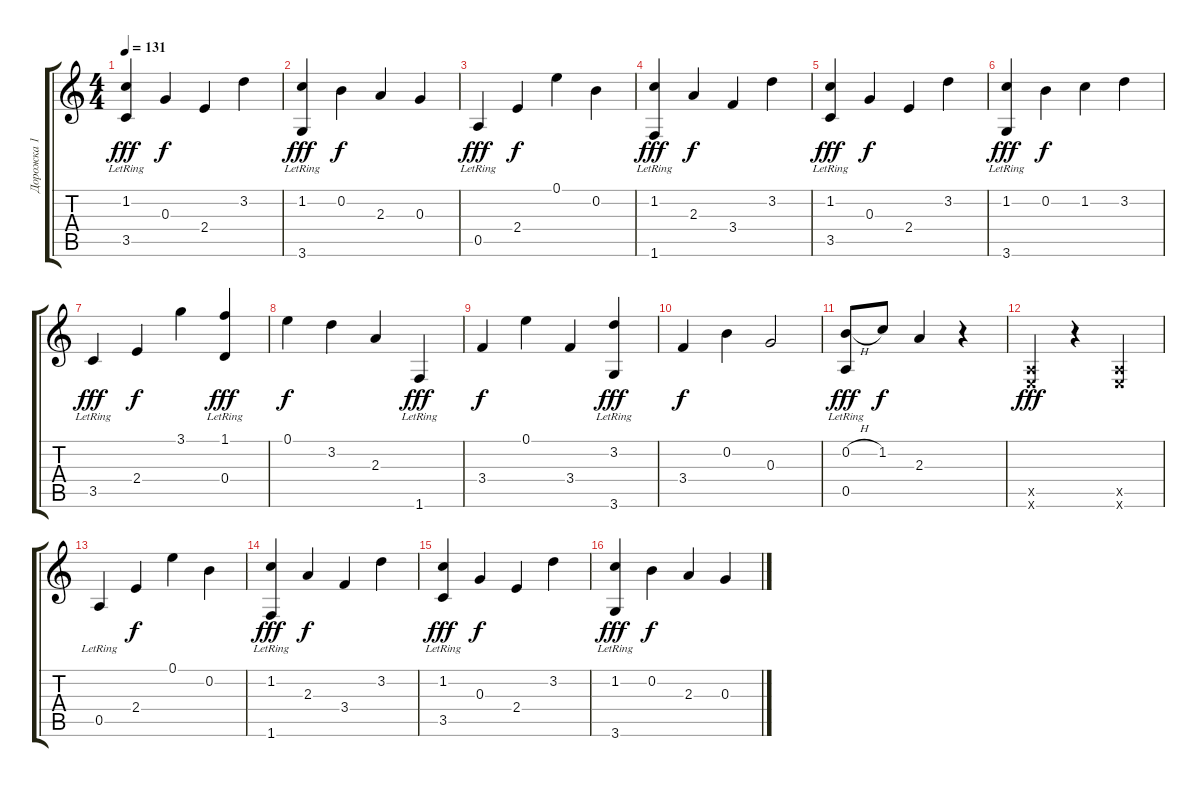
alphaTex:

\track ("Дорожка 1" "Дорожка 1") {instrument acousticguitarsteel}
\staff {score tabs}
\tuning (E4 B3 G3 D3 A2 E2) {hide}
\ts (4 4)
\tempo 131
\clef g2
\ks c
(1.2{lr} 3.5{lr}).4{dy fff} 0.3.4{dy f} 2.4.4 3.2.4 |
(1.2{lr} 3.6{lr}).4{dy fff} 0.2.4{dy f} 2.3.4 0.3.4 |
0.5{lr}.4{dy fff} 2.4.4{dy f} 0.1.4 0.2.4 |
(1.2{lr} 1.6{lr}).4{dy fff} 2.3.4{dy f} 3.4.4 3.2.4 |
(1.2{lr} 3.5{lr}).4{dy fff} 0.3.4{dy f} 2.4.4 3.2.4 |
(1.2{lr} 3.6{lr}).4{dy fff} 0.2.4{dy f} 1.2.4 3.2.4 |
3.5{lr}.4{dy fff} 2.4.4{dy f} 3.1.4 (1.1{lr} 0.4{lr}).4{dy fff} |
0.1.4{dy f} 3.2.4 2.3.4 1.6{lr}.4{dy fff} |
3.4.4{dy f} 0.1.4 3.4.4 (3.2{lr} 3.6{lr}).4{dy fff} |
3.4.4{dy f} 0.2.4 0.3.2 |
(0.2{h lr} 0.5{lr}).8{dy fff} 1.2.8{dy f} 2.3.4 r.4 |
(0.5{x} 0.6{x}).4{dy fff} r.4 (0.5{x} 0.6{x}).4 |
0.5{lr}.4 2.4.4{dy f} 0.1.4 0.2.4 |
(1.2{lr} 1.6{lr}).4{dy fff} 2.3.4{dy f} 3.4.4 3.2.4 |
(1.2{lr} 3.5{lr}).4{dy fff} 0.3.4{dy f} 2.4.4 3.2.4 |
(1.2{lr} 3.6{lr}).4{dy fff} 0.2.4{dy f} 2.3.4 0.3.4
